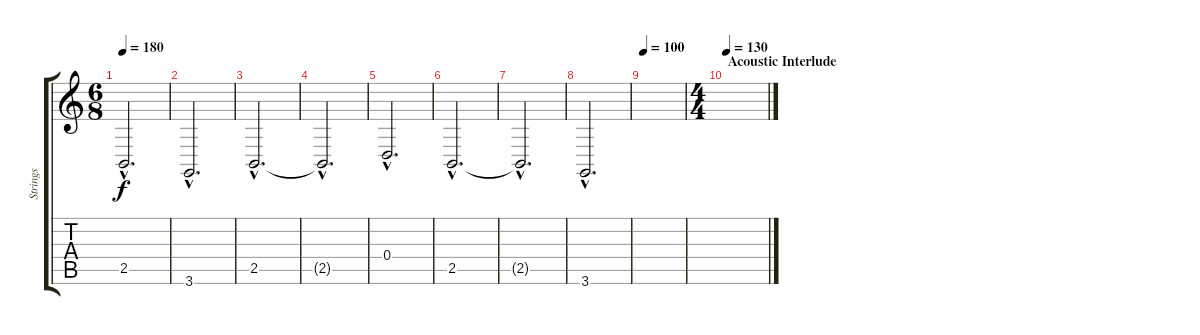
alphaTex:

\track ("Strings" "Strings") {instrument stringensemble1}
\staff {score tabs}
\tuning (E4 B3 G3 D3 A2 E2) {hide}
\ts (6 8)
\tempo 180
\clef g2
\ks c
2.5{hac}.2{d dy f} |
3.6{hac}.2{d} |
2.5{hac}.2{d} |
2.5{hac t}.2{d} |
0.4{hac}.2{d} |
2.5{hac}.2{d} |
2.5{hac t}.2{d} |
3.6{hac}.2{d} |
\tempo 40
\tempo 100
|
\ts (4 4)
\section ("" "Acoustic Interlude")
\tempo 130
